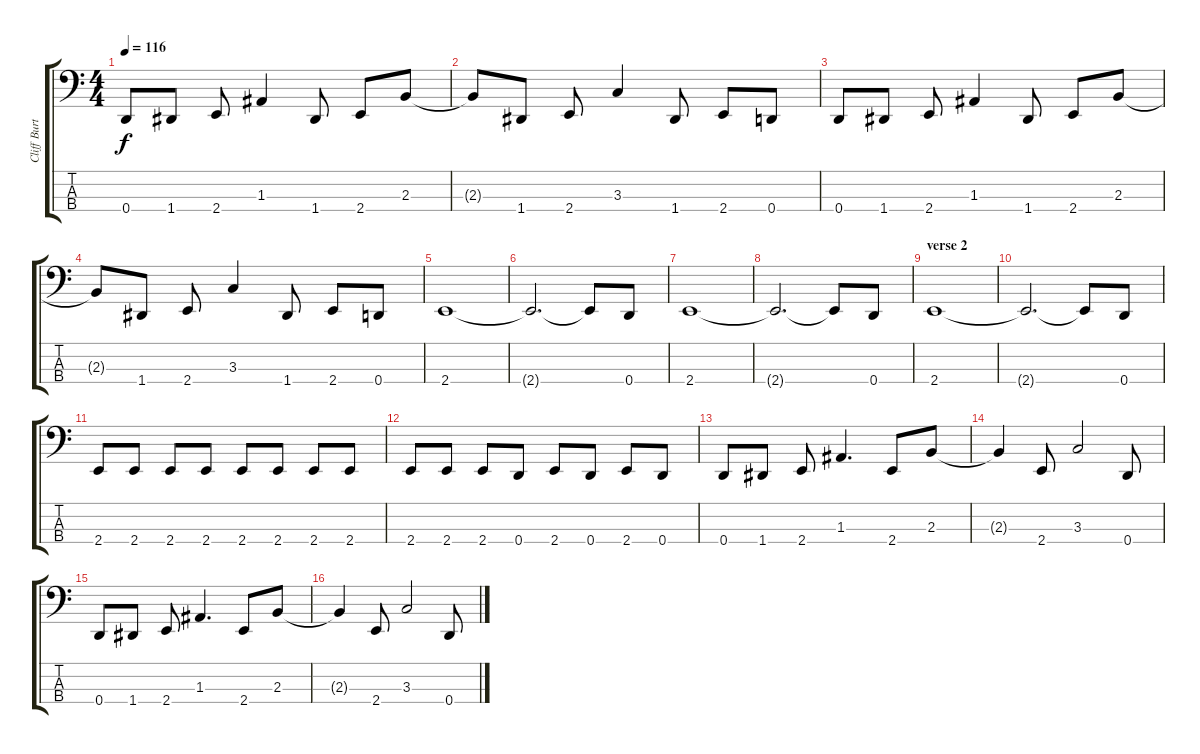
\track ("Cliff Burton (Bass)" "Cliff Burt") {instrument electricbassfinger}
\staff {score tabs}
\tuning (G2 D2 A1 D1) {hide}
\ts (4 4)
\tempo 116
\clef f4
\ks c
0.4.8{dy f} 1.4.8 2.4.8 1.3.4 1.4.8 2.4.8 2.3.8 |
2.3{t}.8 1.4.8 2.4.8 3.3.4 1.4.8 2.4.8 0.4.8 |
0.4.8 1.4.8 2.4.8 1.3.4 1.4.8 2.4.8 2.3.8 |
2.3{t}.8 1.4.8 2.4.8 3.3.4 1.4.8 2.4.8 0.4.8 |
2.4.1 |
2.4{t}.2{d} 2.4{t}.8 0.4.8 |
2.4.1 |
2.4{t}.2{d} 2.4{t}.8 0.4.8 |
\section ("" "verse 2")
2.4.1 |
2.4{t}.2{d} 2.4{t}.8 0.4.8 |
2.4.8 2.4.8 2.4.8 2.4.8 2.4.8 2.4.8 2.4.8 2.4.8 |
2.4.8 2.4.8 2.4.8 0.4.8 2.4.8 0.4.8 2.4.8 0.4.8 |
0.4.8 1.4.8 2.4.8 1.3.4{d} 2.4.8 2.3.8 |
2.3{t}.4 2.4.8 3.3.2 0.4.8 |
0.4.8 1.4.8 2.4.8 1.3.4{d} 2.4.8 2.3.8 |
2.3{t}.4 2.4.8 3.3.2 0.4.8
